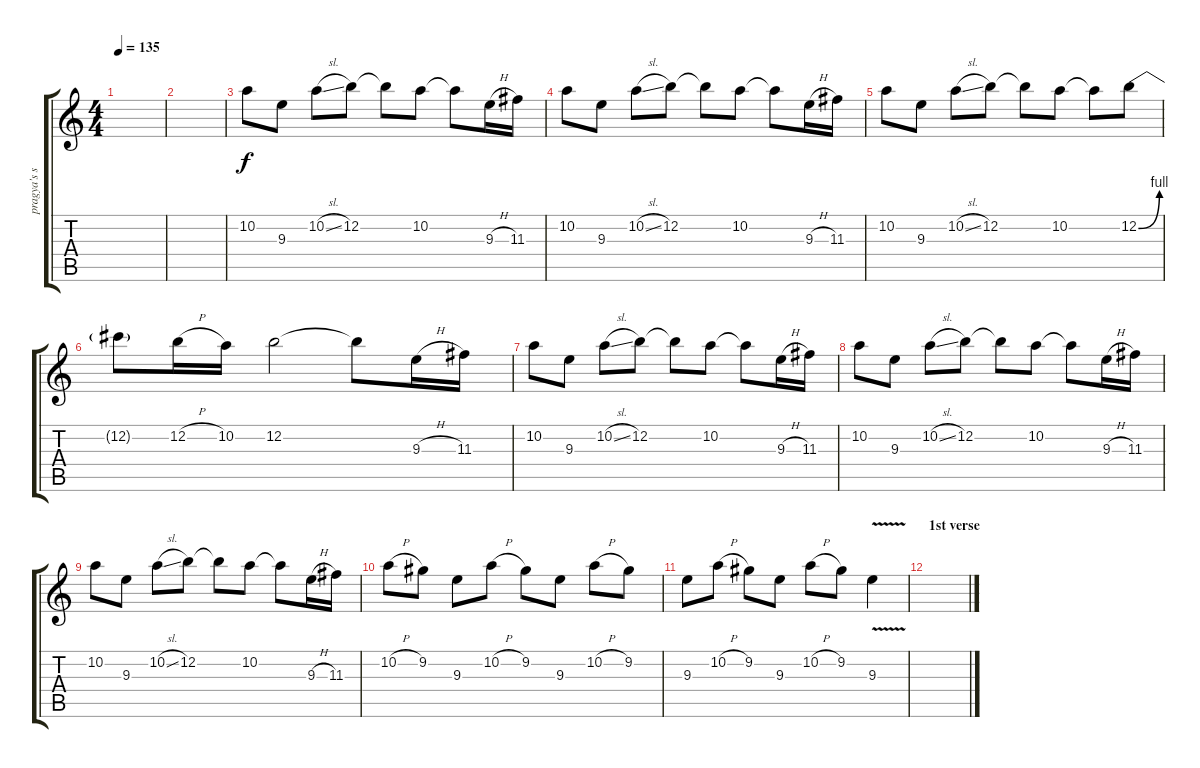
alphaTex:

\track ("pragya's solo" "pragya's s") {instrument overdrivenguitar}
\staff {score tabs}
\tuning (E4 B3 G3 D3 A2 E2) {hide}
\ts (4 4)
\tempo 135
\clef g2
\ks c
|
|
10.2.8{instrument overdrivenguitar} 9.3.8 10.2{sl}.8 12.2.8 12.2{t}.8 10.2.8 10.2{t}.8 9.3{h}.16 11.3.16 |
10.2.8 9.3.8 10.2{sl}.8 12.2.8 12.2{t}.8 10.2.8 10.2{t}.8 9.3{h}.16 11.3.16 |
10.2.8 9.3.8 10.2{sl}.8 12.2.8 12.2{t}.8 10.2.8 10.2{t}.8 12.2{be (bend 0 0 60 4)}.8 |
12.2{t}.8 12.2{h}.16 10.2.16 12.2.2 12.2{t}.8 9.3{h}.16 11.3.16 |
10.2.8{instrument overdrivenguitar} 9.3.8 10.2{sl}.8 12.2.8 12.2{t}.8 10.2.8 10.2{t}.8 9.3{h}.16 11.3.16 |
10.2.8{instrument overdrivenguitar} 9.3.8 10.2{sl}.8 12.2.8 12.2{t}.8 10.2.8 10.2{t}.8 9.3{h}.16 11.3.16 |
10.2.8{instrument overdrivenguitar} 9.3.8 10.2{sl}.8 12.2.8 12.2{t}.8 10.2.8 10.2{t}.8 9.3{h}.16 11.3.16 |
10.2{h}.8 9.2.8 9.3.8 10.2{h}.8 9.2.8 9.3.8{volume 16 balance 16 instrument guitarharmonics} 10.2{h}.8 9.2.8 |
9.3.8 10.2{h}.8 9.2.8 9.3.8 10.2{h}.8 9.2.8 9.3{v}.4 |
\section ("" "1st verse")
